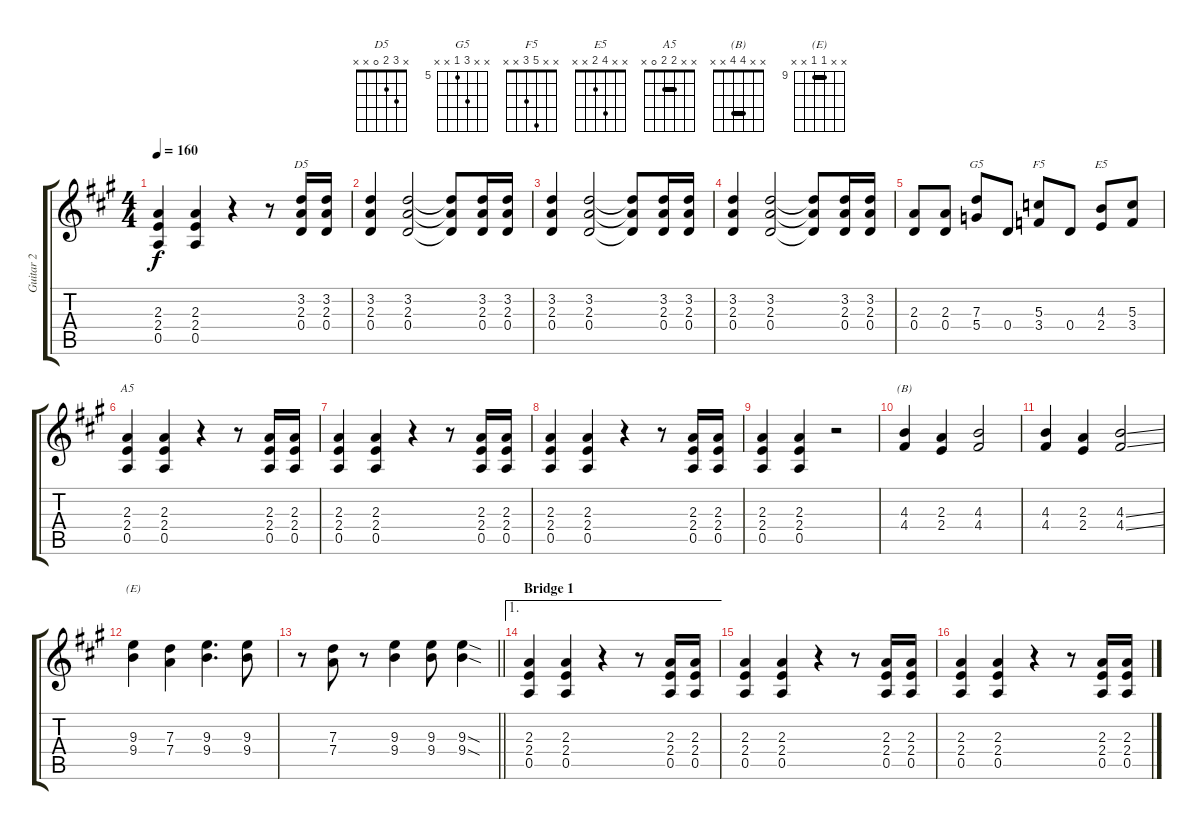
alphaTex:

\track ("Guitar 2" "Guitar 2") {instrument distortionguitar}
\staff {score tabs}
\tuning (E4 B3 G3 D3 A2 E2) {hide}
\chord ("D5" x 3 2 0 x x)
\chord ("G5" x x 7 5 x x) {firstfret 5}
\chord ("F5" x x 5 3 x x)
\chord ("E5" x x 4 2 x x)
\chord ("A5" x x 2 2 0 x) {barre 2}
\chord ("(B)" x x 4 4 x x) {barre 4}
\chord ("(E)" x x 9 9 x x) {firstfret 9 barre 9}
\ts (4 4)
\tempo 160
\clef g2
\ks a
(2.3 2.4 0.5).4{dy f} (2.3 2.4 0.5).4 r.4 r.8 (3.2 2.3 0.4).16{ch "D5"} (3.2 2.3 0.4).16 |
(3.2 2.3 0.4).4 (3.2 2.3 0.4).2 (3.2{t} 2.3{t} 0.4{t}).8 (3.2 2.3 0.4).16 (3.2 2.3 0.4).16 |
(3.2 2.3 0.4).4 (3.2 2.3 0.4).2 (3.2{t} 2.3{t} 0.4{t}).8 (3.2 2.3 0.4).16 (3.2 2.3 0.4).16 |
(3.2 2.3 0.4).4 (3.2 2.3 0.4).2 (3.2{t} 2.3{t} 0.4{t}).8 (3.2 2.3 0.4).16 (3.2 2.3 0.4).16 |
(2.3 0.4).8 (2.3 0.4).8 (7.3 5.4).8{ch "G5"} 0.4.8 (5.3 3.4).8{ch "F5"} 0.4.8 (4.3 2.4).8{ch "E5"} (5.3 3.4).8 |
(2.3 2.4 0.5).4{ch "A5"} (2.3 2.4 0.5).4 r.4 r.8 (2.3 2.4 0.5).16 (2.3 2.4 0.5).16 |
(2.3 2.4 0.5).4 (2.3 2.4 0.5).4 r.4 r.8 (2.3 2.4 0.5).16 (2.3 2.4 0.5).16 |
(2.3 2.4 0.5).4 (2.3 2.4 0.5).4 r.4 r.8 (2.3 2.4 0.5).16 (2.3 2.4 0.5).16 |
(2.3 2.4 0.5).4 (2.3 2.4 0.5).4 r.2 |
(4.3 4.4).4{ch "(B)"} (2.3 2.4).4 (4.3 4.4).2 |
(4.3 4.4).4 (2.3 2.4).4 (4.3{ss} 4.4{ss}).2 |
(9.3 9.4).4{ch "(E)"} (7.3 7.4).4 (9.3 9.4).4{d} (9.3 9.4).8 |
\barLineRight lightlight
r.8 (7.3 7.4).8 r.8 (9.3 9.4).4 (9.3 9.4).8 (9.3{sod} 9.4{sod}).4 |
\ae 1
\section ("" "Bridge 1")
(2.3 2.4 0.5).4 (2.3 2.4 0.5).4 r.4 r.8 (2.3 2.4 0.5).16 (2.3 2.4 0.5).16 |
(2.3 2.4 0.5).4 (2.3 2.4 0.5).4 r.4 r.8 (2.3 2.4 0.5).16 (2.3 2.4 0.5).16 |
(2.3 2.4 0.5).4 (2.3 2.4 0.5).4 r.4 r.8 (2.3 2.4 0.5).16 (2.3 2.4 0.5).16
